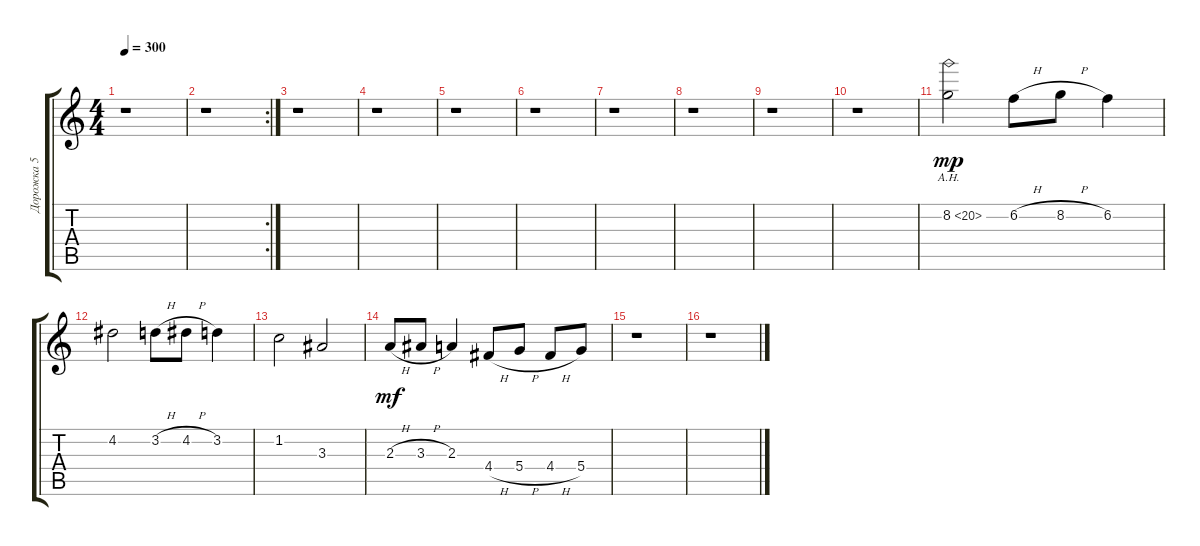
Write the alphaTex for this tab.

\track ("Дорожка 5" "Дорожка 5") {instrument electricguitarclean}
\staff {score tabs}
\tuning (E4 B3 G3 D3 A2 E2) {hide}
\ts (4 4)
\tempo 300
\clef g2
\ks c
r.1{dy f} |
\rc 2
r.1 |
r.1 |
r.1 |
r.1 |
r.1 |
r.1 |
r.1 |
r.1{volume 10 instrument distortionguitar} |
r.1 |
8.2{ah 12}.2{dy mp} 6.2{h}.8 8.2{h}.8 6.2.4 |
4.2.2 3.2{h}.8 4.2{h}.8 3.2.4 |
1.2.2 3.3.2 |
2.3{h}.8{dy mf} 3.3{h}.8 2.3.4 4.4{h}.8 5.4{h}.8 4.4{h}.8 5.4.8 |
r.1 |
r.1
